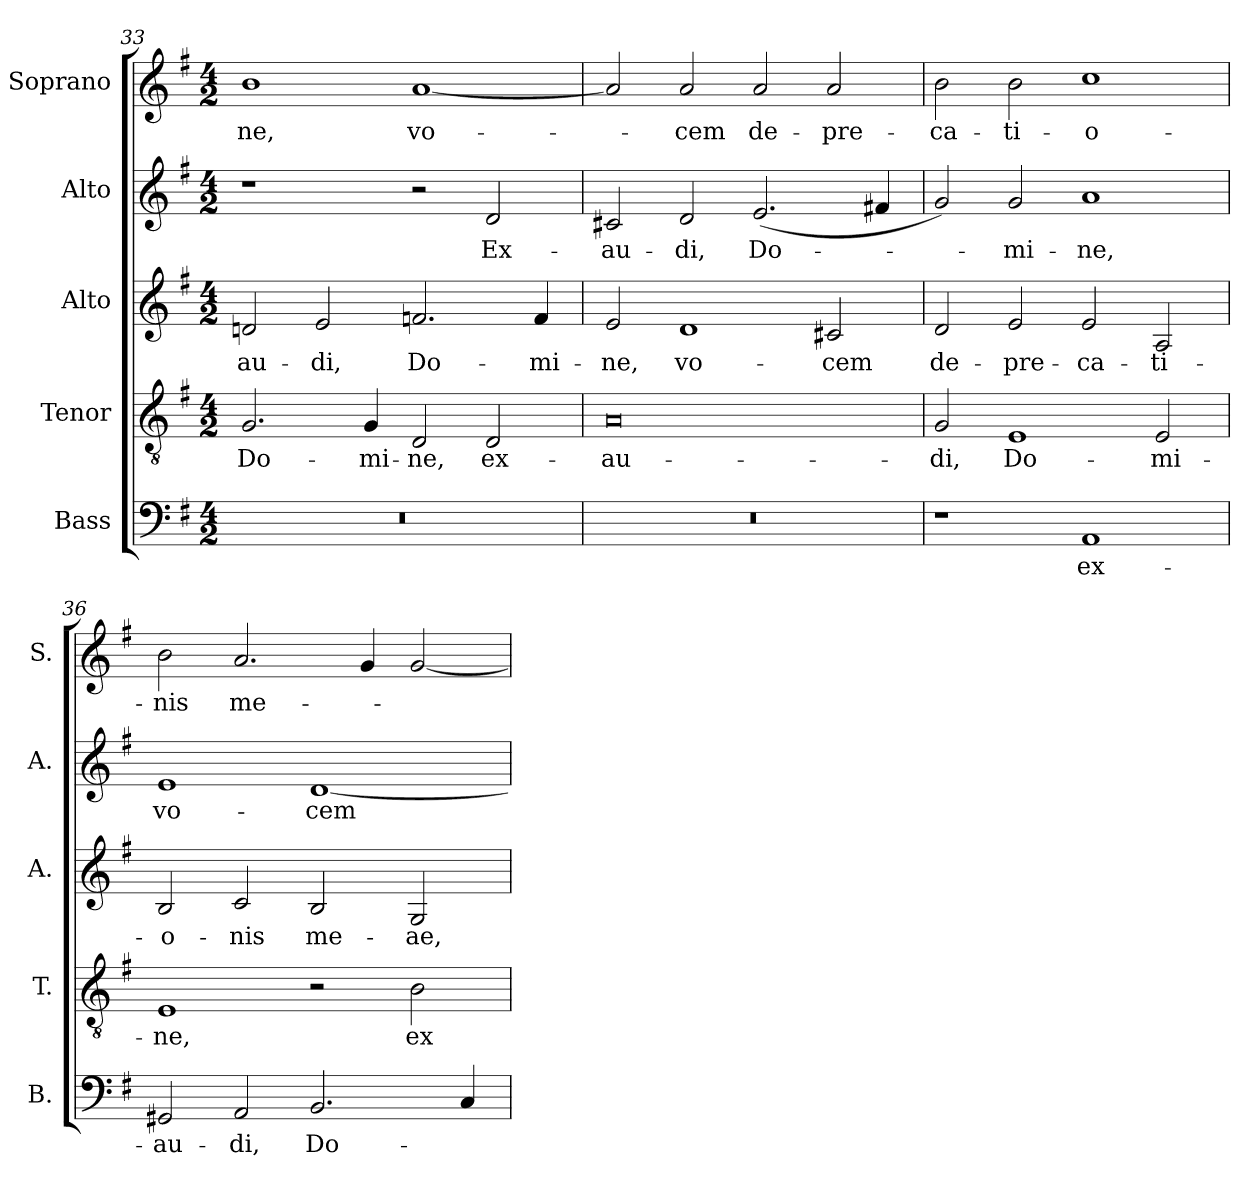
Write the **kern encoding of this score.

**kern	**text	**kern	**text	**kern	**text	**kern	**text	**kern	**text
*part5	*part5	*part4	*part4	*part3	*part3	*part2	*part2	*part1	*part1
*staff5	*staff5	*staff4	*staff4	*staff3	*staff3	*staff2	*staff2	*staff1	*staff1
*I"Bass	*	*I"Tenor	*	*I"Alto	*	*I"Alto	*	*I"Soprano	*
*I'B.	*	*I'T.	*	*I'A.	*	*I'A.	*	*I'S.	*
*clefF4	*	*clefGv2	*	*clefG2	*	*clefG2	*	*clefG2	*
*	*	*ITrd7c12	*	*	*	*	*	*	*
*k[f#]	*	*k[f#]	*	*k[f#]	*	*k[f#]	*	*k[f#]	*
*G:	*	*G:	*	*G:	*	*G:	*	*G:	*
*M4/2	*	*M4/2	*	*M4/2	*	*M4/2	*	*M4/2	*
=33	=33	=33	=33	=33	=33	=33	=33	=33	=33
!LO:N:vis=1	!	!	!	!	!	!	!	!	!
!	!	!	!LO:LY:b:color=#000000	!	!	!	!	!	!
!	!	!	!	!	!LO:LY:b:color=#000000	!	!	!	!
!	!	!	!	!	!	!	!	!	!LO:LY:b:color=#000000
0r	.	2.GGi/	Do-	2dni/	-au-	1r	.	1bi	-ne,
!	!	!	!	!	!LO:LY:b:color=#000000	!	!	!	!
.	.	.	.	2ei/	-di,	.	.	.	.
!	!	!	!LO:LY:b:color=#000000	!	!	!	!	!	!
.	.	4GGi/	-mi-	.	.	.	.	.	.
!	!	!	!LO:LY:b:color=#000000	!	!	!	!	!	!
!	!	!	!	!	!LO:LY:b:color=#000000	!	!	!	!
!	!	!	!	!	!	!	!	!	!LO:LY:b:color=#000000
.	.	2DDi/	-ne,	2.fni/	Do-	2r	.	[1ai	vo-
!	!	!	!LO:LY:b:color=#000000	!	!	!	!	!	!
!	!	!	!	!	!	!	!LO:LY:b:color=#000000	!	!
.	.	2DDi/	ex-	.	.	2di/	Ex-	.	.
!	!	!	!	!	!LO:LY:b:color=#000000	!	!	!	!
.	.	.	.	4fi/	-mi-	.	.	.	.
=34	=34	=34	=34	=34	=34	=34	=34	=34	=34
!LO:N:vis=1	!	!	!	!	!	!	!	!	!
!	!	!	!LO:LY:b:color=#000000	!	!	!	!	!	!
!	!	!	!	!	!LO:LY:b:color=#000000	!	!	!	!
!	!	!	!	!	!	!	!LO:LY:b:color=#000000	!	!
0r	.	0AAi	-au-	2ei/	-ne,	2c#Xi/	-au-	2ai/]	.
!	!	!	!	!	!LO:LY:b:color=#000000	!	!	!	!
!	!	!	!	!	!	!	!LO:LY:b:color=#000000	!	!
!	!	!	!	!	!	!	!	!	!LO:LY:b:color=#000000
.	.	.	.	1di	vo-	2di/	-di,	2ai/	-cem
!	!	!	!	!	!	!	!LO:LY:b:color=#000000	!	!
!	!	!	!	!	!	!	!	!	!LO:LY:b:color=#000000
.	.	.	.	.	.	(2.ei/	Do-	2ai/	de-
!	!	!	!	!	!LO:LY:b:color=#000000	!	!	!	!
!	!	!	!	!	!	!	!	!	!LO:LY:b:color=#000000
.	.	.	.	2c#Xi/	-cem	.	.	2ai/	-pre-
.	.	.	.	.	.	4f#Xi/	.	.	.
!!LO:PB:g=z
=35	=35	=35	=35	=35	=35	=35	=35	=35	=35
!	!	!	!LO:LY:b:color=#000000	!	!	!	!	!	!
!	!	!	!	!	!LO:LY:b:color=#000000	!	!	!	!
!	!	!	!	!	!	!	!	!	!LO:LY:b:color=#000000
1r	.	2GGi/	-di,	2di/	de-	2gi/)	.	2bi\	-ca-
!	!	!	!LO:LY:b:color=#000000	!	!	!	!	!	!
!	!	!	!	!	!LO:LY:b:color=#000000	!	!	!	!
!	!	!	!	!	!	!	!LO:LY:b:color=#000000	!	!
!	!	!	!	!	!	!	!	!	!LO:LY:b:color=#000000
.	.	1EEi	Do-	2ei/	-pre-	2gi/	-mi-	2bi\	-ti-
!	!LO:LY:b:color=#000000	!	!	!	!	!	!	!	!
!	!	!	!	!	!LO:LY:b:color=#000000	!	!	!	!
!	!	!	!	!	!	!	!LO:LY:b:color=#000000	!	!
!	!	!	!	!	!	!	!	!	!LO:LY:b:color=#000000
1AAi	ex-	.	.	2ei/	-ca-	1ai	-ne,	1cci	-o-
!	!	!	!LO:LY:b:color=#000000	!	!	!	!	!	!
!	!	!	!	!	!LO:LY:b:color=#000000	!	!	!	!
.	.	2EEi/	-mi-	2Ai/	-ti-	.	.	.	.
=36	=36	=36	=36	=36	=36	=36	=36	=36	=36
!	!LO:LY:b:color=#000000	!	!	!	!	!	!	!	!
!	!	!	!LO:LY:b:color=#000000	!	!	!	!	!	!
!	!	!	!	!	!LO:LY:b:color=#000000	!	!	!	!
!	!	!	!	!	!	!	!LO:LY:b:color=#000000	!	!
!	!	!	!	!	!	!	!	!	!LO:LY:b:color=#000000
2GG#Xi/	-au-	1EEi	-ne,	2Bi/	-o-	1ei	vo-	2bi\	-nis
!	!LO:LY:b:color=#000000	!	!	!	!	!	!	!	!
!	!	!	!	!	!LO:LY:b:color=#000000	!	!	!	!
!	!	!	!	!	!	!	!	!	!LO:LY:b:color=#000000
2AAi/	-di,	.	.	2ci/	-nis	.	.	2.ai/	me-
!	!LO:LY:b:color=#000000	!	!	!	!	!	!	!	!
!	!	!	!	!	!LO:LY:b:color=#000000	!	!	!	!
!	!	!	!	!	!	!	!LO:LY:b:color=#000000	!	!
2.BBi/	Do-	2r	.	2Bi/	me-	[1di	-cem	.	.
.	.	.	.	.	.	.	.	4gi/	.
!	!	!	!LO:LY:b:color=#000000	!	!	!	!	!	!
!	!	!	!	!	!LO:LY:b:color=#000000	!	!	!	!
.	.	2BBi\	ex-	2Gi/	-ae,	.	.	[2gi/	.
4Ci/	.	.	.	.	.	.	.	.	.
=	=	=	=	=	=	=	=	=	=
*-	*-	*-	*-	*-	*-	*-	*-	*-	*-
